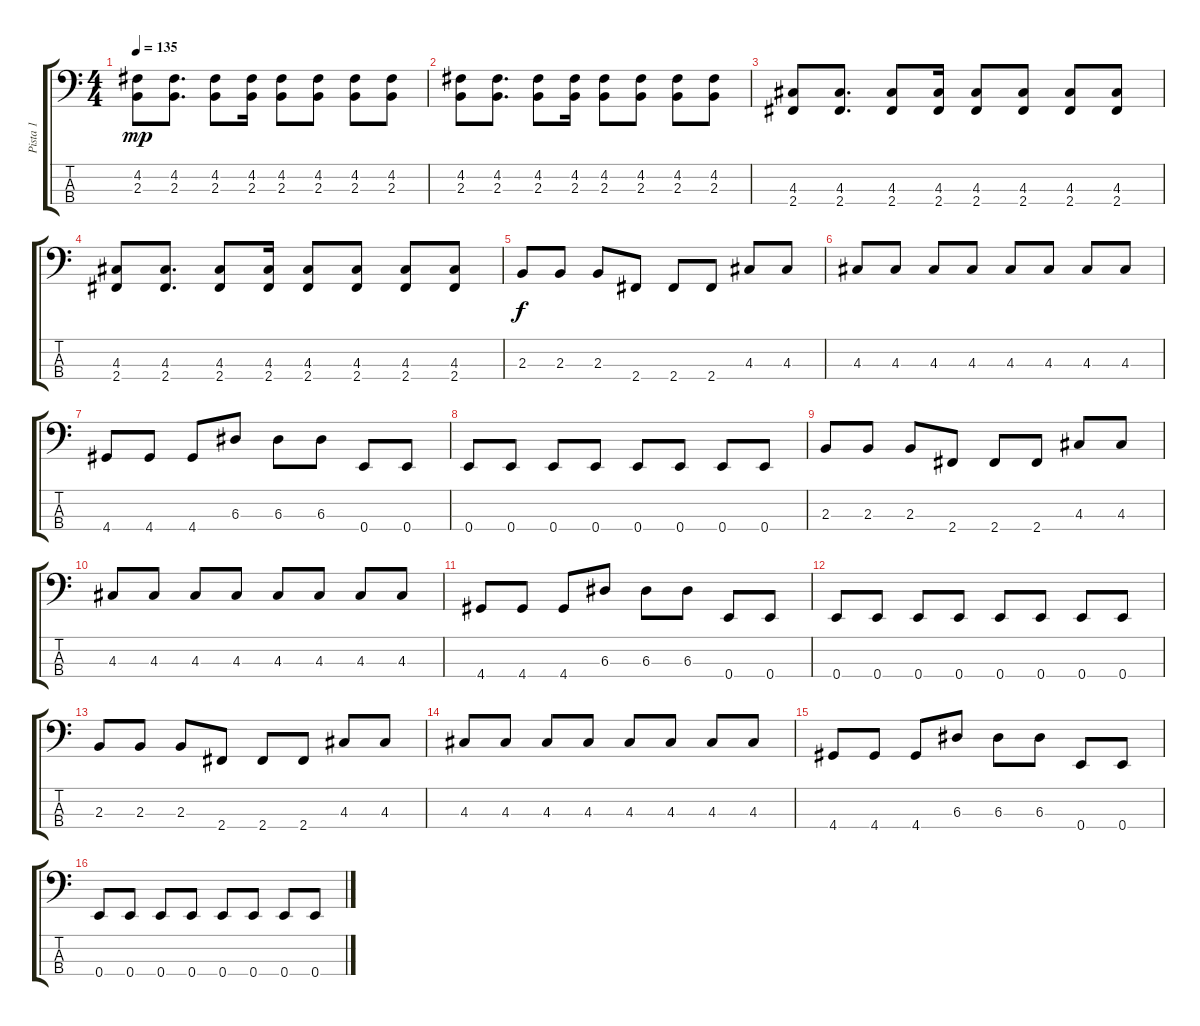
\track ("Pista 1" "Pista 1") {instrument electricbassfinger}
\staff {score tabs}
\tuning (G2 D2 A1 E1) {hide}
\ts (4 4)
\tempo 135
\clef f4
\ks c
(4.2 2.3).8{dy mp} (4.2 2.3).8{d} (4.2 2.3).8 (4.2 2.3).16 (4.2 2.3).8 (4.2 2.3).8 (4.2 2.3).8 (4.2 2.3).8 |
(4.2 2.3).8 (4.2 2.3).8{d} (4.2 2.3).8 (4.2 2.3).16 (4.2 2.3).8 (4.2 2.3).8 (4.2 2.3).8 (4.2 2.3).8 |
(4.3 2.4).8 (4.3 2.4).8{d} (4.3 2.4).8 (4.3 2.4).16 (4.3 2.4).8 (4.3 2.4).8 (4.3 2.4).8 (4.3 2.4).8 |
(4.3 2.4).8 (4.3 2.4).8{d} (4.3 2.4).8 (4.3 2.4).16 (4.3 2.4).8 (4.3 2.4).8 (4.3 2.4).8 (4.3 2.4).8 |
2.3.8{dy f} 2.3.8 2.3.8 2.4.8 2.4.8 2.4.8 4.3.8 4.3.8 |
4.3.8 4.3.8 4.3.8 4.3.8 4.3.8 4.3.8 4.3.8 4.3.8 |
4.4.8 4.4.8 4.4.8 6.3.8 6.3.8 6.3.8 0.4.8 0.4.8 |
0.4.8 0.4.8 0.4.8 0.4.8 0.4.8 0.4.8 0.4.8 0.4.8 |
2.3.8 2.3.8 2.3.8 2.4.8 2.4.8 2.4.8 4.3.8 4.3.8 |
4.3.8 4.3.8 4.3.8 4.3.8 4.3.8 4.3.8 4.3.8 4.3.8 |
4.4.8 4.4.8 4.4.8 6.3.8 6.3.8 6.3.8 0.4.8 0.4.8 |
0.4.8 0.4.8 0.4.8 0.4.8 0.4.8 0.4.8 0.4.8 0.4.8 |
2.3.8 2.3.8 2.3.8 2.4.8 2.4.8 2.4.8 4.3.8 4.3.8 |
4.3.8 4.3.8 4.3.8 4.3.8 4.3.8 4.3.8 4.3.8 4.3.8 |
4.4.8 4.4.8 4.4.8 6.3.8 6.3.8 6.3.8 0.4.8 0.4.8 |
0.4.8 0.4.8 0.4.8 0.4.8 0.4.8 0.4.8 0.4.8 0.4.8
